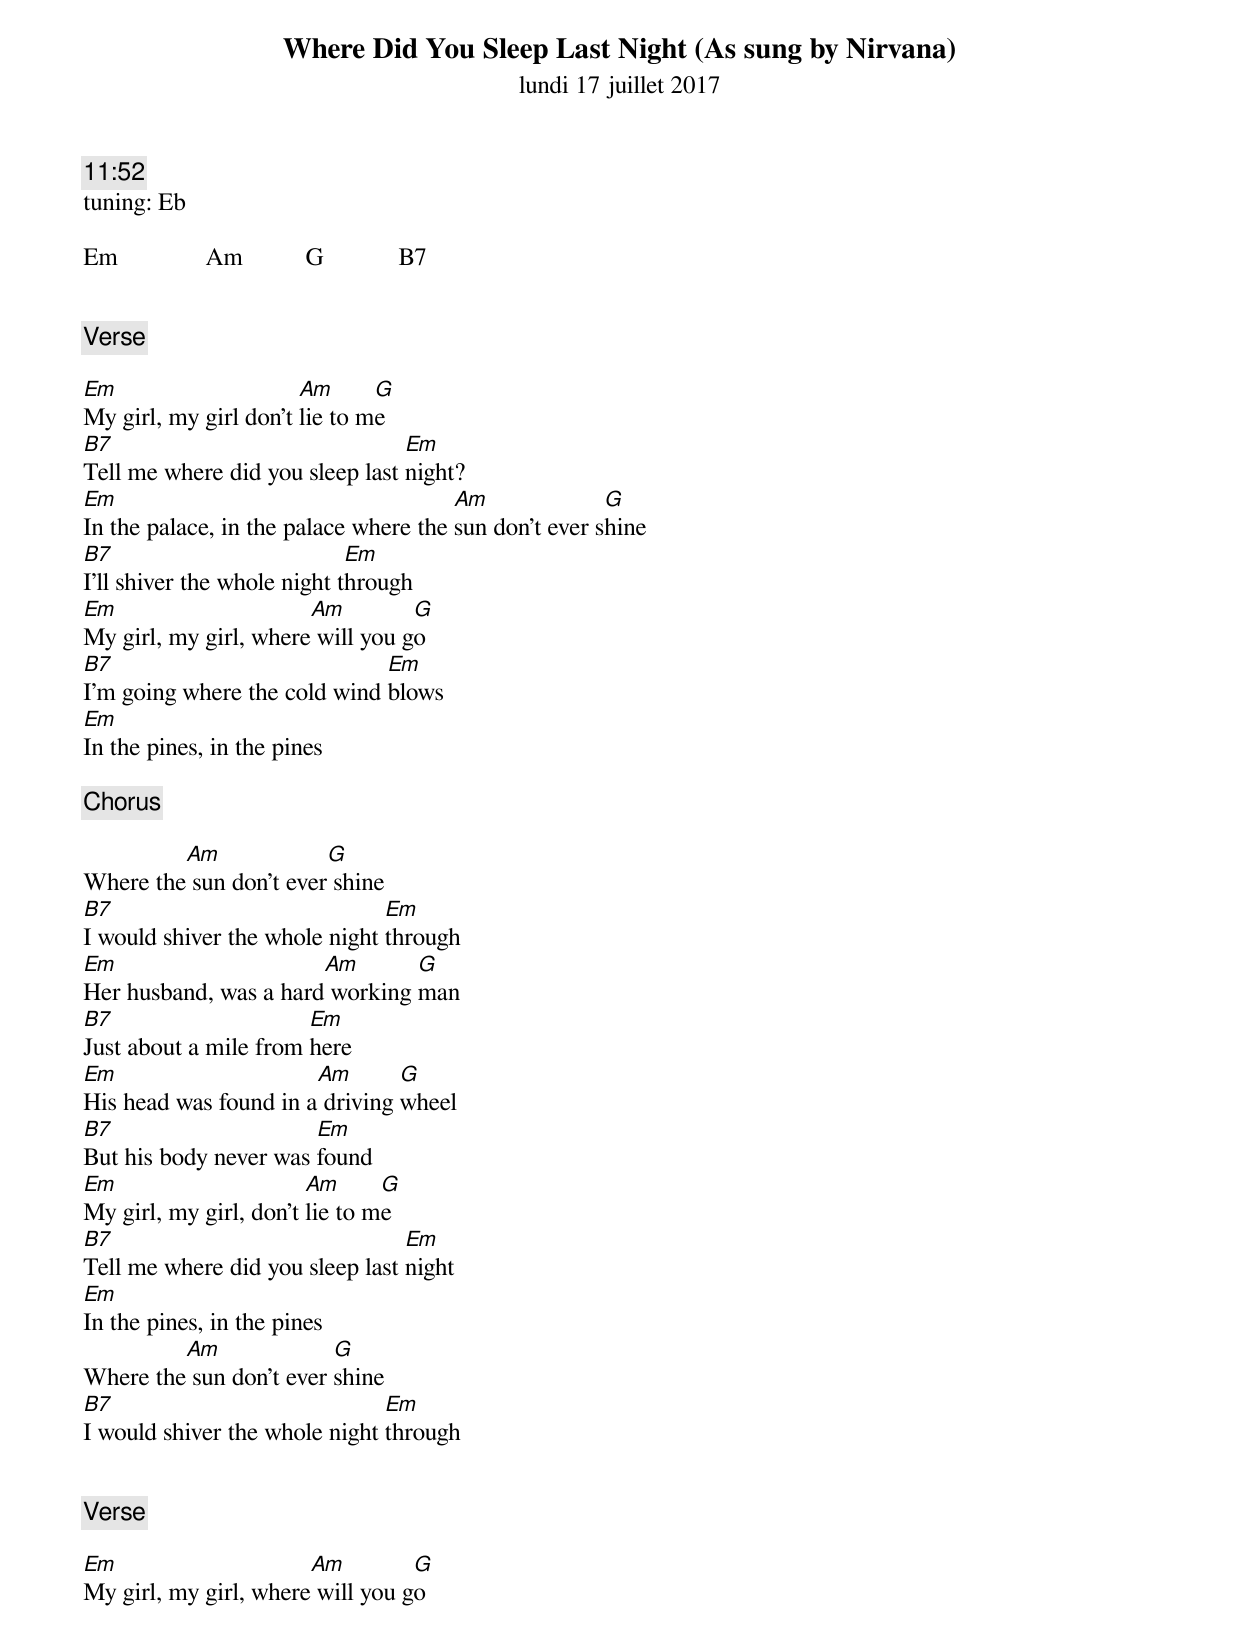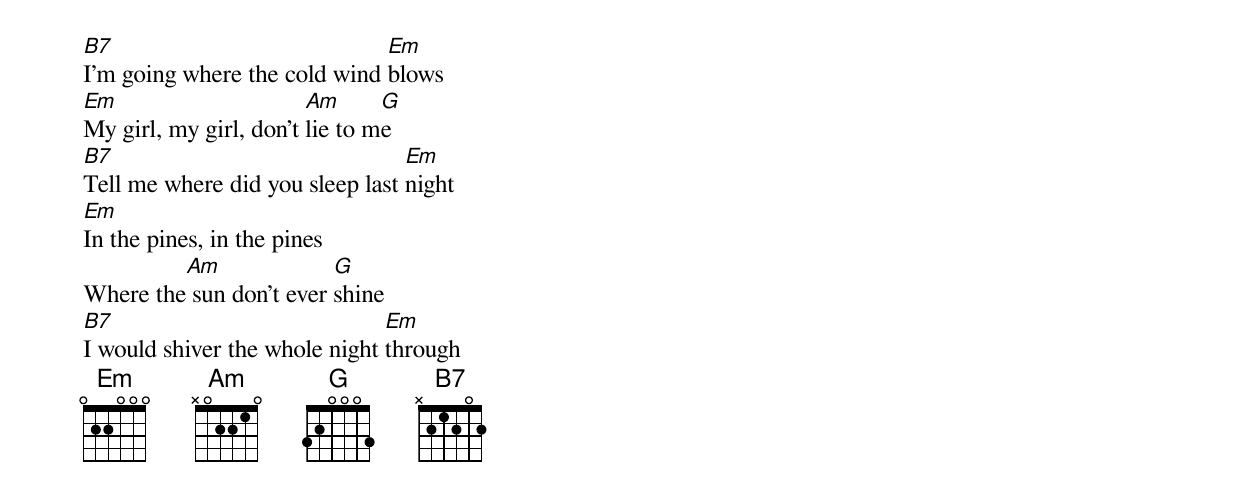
Where Did You Sleep Last Night (As sung by Nirvana)
lundi 17 juillet 2017
11:52
tuning: Eb

Em              Am          G            B7


[Verse]

Em                     Am      G
My girl, my girl don't lie to me
B7                               Em
Tell me where did you sleep last night?
Em                                     Am              G
In the palace, in the palace where the sun don't ever shine
B7                           Em
I'll shiver the whole night through
Em                     Am         G
My girl, my girl, where will you go
B7                            Em
I'm going where the cold wind blows
Em
In the pines, in the pines

[Chorus]

         Am             G
Where the sun don't ever shine
B7                             Em
I would shiver the whole night through
Em                     Am       G
Her husband, was a hard working man
B7                     Em
Just about a mile from here
Em                     Am       G
His head was found in a driving wheel
B7                     Em
But his body never was found
Em                      Am      G
My girl, my girl, don't lie to me
B7                               Em
Tell me where did you sleep last night
Em
In the pines, in the pines
         Am              G
Where the sun don't ever shine
B7                             Em
I would shiver the whole night through


[Verse]

Em                     Am         G
My girl, my girl, where will you go
B7                            Em
I'm going where the cold wind blows
Em                      Am      G
My girl, my girl, don't lie to me
B7                               Em
Tell me where did you sleep last night
Em
In the pines, in the pines
         Am              G
Where the sun don't ever shine
B7                             Em
I would shiver the whole night through
